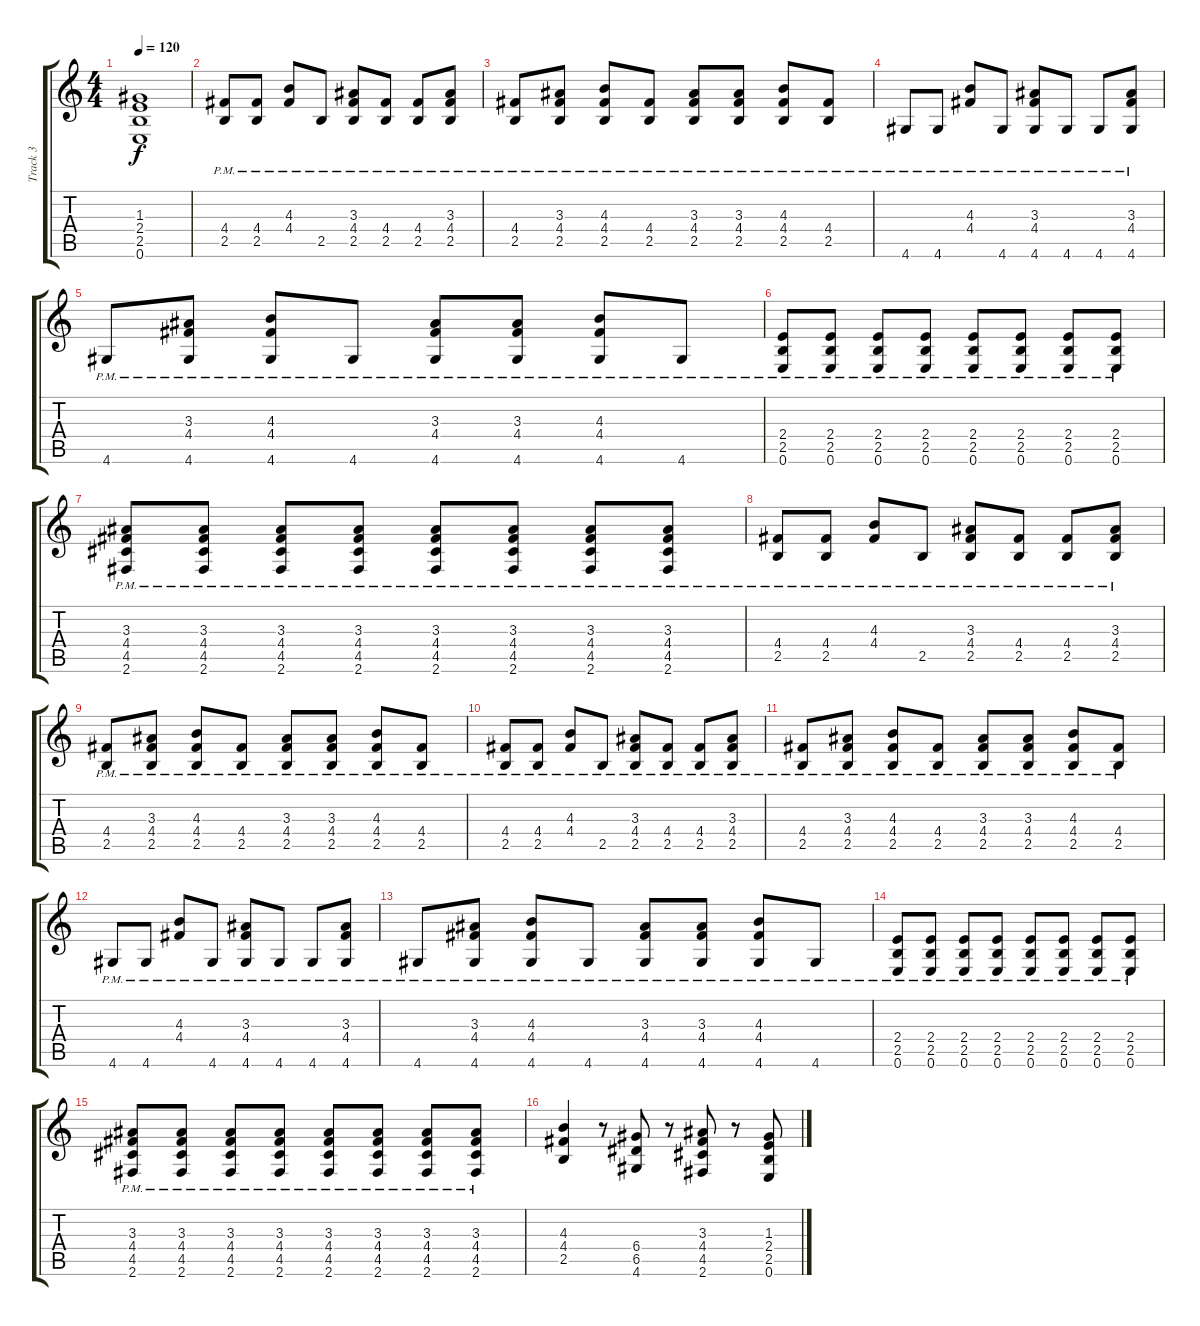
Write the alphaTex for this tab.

\track ("Track 3" "Track 3") {instrument electricguitarclean}
\staff {score tabs}
\tuning (E4 B3 G3 D3 A2 E2) {hide}
\ts (4 4)
\tempo 120
\clef g2
\ks c
(1.3 2.4 2.5 0.6).1{dy f} |
(4.4{pm} 2.5{pm}).8 (4.4{pm} 2.5{pm}).8 (4.3{pm} 4.4{pm}).8 2.5{pm}.8 (3.3{pm} 4.4{pm} 2.5{pm}).8 (4.4{pm} 2.5{pm}).8 (4.4{pm} 2.5{pm}).8 (3.3{pm} 4.4{pm} 2.5{pm}).8 |
(4.4{pm} 2.5{pm}).8 (3.3{pm} 4.4{pm} 2.5{pm}).8 (4.3{pm} 4.4{pm} 2.5{pm}).8 (4.4{pm} 2.5{pm}).8 (3.3{pm} 4.4{pm} 2.5{pm}).8 (3.3{pm} 4.4{pm} 2.5{pm}).8 (4.3{pm} 4.4{pm} 2.5{pm}).8 (4.4{pm} 2.5{pm}).8 |
4.6{pm}.8 4.6{pm}.8 (4.3{pm} 4.4{pm}).8 4.6{pm}.8 (3.3{pm} 4.4{pm} 4.6{pm}).8 4.6{pm}.8 4.6{pm}.8 (3.3{pm} 4.4{pm} 4.6{pm}).8 |
4.6{pm}.8 (3.3{pm} 4.4{pm} 4.6{pm}).8 (4.3{pm} 4.4{pm} 4.6{pm}).8 4.6{pm}.8 (3.3{pm} 4.4{pm} 4.6{pm}).8 (3.3{pm} 4.4{pm} 4.6{pm}).8 (4.3{pm} 4.4{pm} 4.6{pm}).8 4.6{pm}.8 |
(2.4{pm} 2.5{pm} 0.6{pm}).8 (2.4{pm} 2.5{pm} 0.6{pm}).8 (2.4{pm} 2.5{pm} 0.6{pm}).8 (2.4{pm} 2.5{pm} 0.6{pm}).8 (2.4{pm} 2.5{pm} 0.6{pm}).8 (2.4{pm} 2.5{pm} 0.6{pm}).8 (2.4{pm} 2.5{pm} 0.6{pm}).8 (2.4{pm} 2.5{pm} 0.6{pm}).8 |
(3.3{pm} 4.4{pm} 4.5{pm} 2.6{pm}).8 (3.3{pm} 4.4{pm} 4.5{pm} 2.6{pm}).8 (3.3{pm} 4.4{pm} 4.5{pm} 2.6{pm}).8 (3.3{pm} 4.4{pm} 4.5{pm} 2.6{pm}).8 (3.3{pm} 4.4{pm} 4.5{pm} 2.6{pm}).8 (3.3{pm} 4.4{pm} 4.5{pm} 2.6{pm}).8 (3.3{pm} 4.4{pm} 4.5{pm} 2.6{pm}).8 (3.3{pm} 4.4{pm} 4.5{pm} 2.6{pm}).8 |
(4.4{pm} 2.5{pm}).8 (4.4{pm} 2.5{pm}).8 (4.3{pm} 4.4{pm}).8 2.5{pm}.8 (3.3{pm} 4.4{pm} 2.5{pm}).8 (4.4{pm} 2.5{pm}).8 (4.4{pm} 2.5{pm}).8 (3.3{pm} 4.4{pm} 2.5{pm}).8 |
(4.4{pm} 2.5{pm}).8 (3.3{pm} 4.4{pm} 2.5{pm}).8 (4.3{pm} 4.4{pm} 2.5{pm}).8 (4.4{pm} 2.5{pm}).8 (3.3{pm} 4.4{pm} 2.5{pm}).8 (3.3{pm} 4.4{pm} 2.5{pm}).8 (4.3{pm} 4.4{pm} 2.5{pm}).8 (4.4{pm} 2.5{pm}).8 |
(4.4{pm} 2.5{pm}).8 (4.4{pm} 2.5{pm}).8 (4.3{pm} 4.4{pm}).8 2.5{pm}.8 (3.3{pm} 4.4{pm} 2.5{pm}).8 (4.4{pm} 2.5{pm}).8 (4.4{pm} 2.5{pm}).8 (3.3{pm} 4.4{pm} 2.5{pm}).8 |
(4.4{pm} 2.5{pm}).8 (3.3{pm} 4.4{pm} 2.5{pm}).8 (4.3{pm} 4.4{pm} 2.5{pm}).8 (4.4{pm} 2.5{pm}).8 (3.3{pm} 4.4{pm} 2.5{pm}).8 (3.3{pm} 4.4{pm} 2.5{pm}).8 (4.3{pm} 4.4{pm} 2.5{pm}).8 (4.4{pm} 2.5{pm}).8 |
4.6{pm}.8 4.6{pm}.8 (4.3{pm} 4.4{pm}).8 4.6{pm}.8 (3.3{pm} 4.4{pm} 4.6{pm}).8 4.6{pm}.8 4.6{pm}.8 (3.3{pm} 4.4{pm} 4.6{pm}).8 |
4.6{pm}.8 (3.3{pm} 4.4{pm} 4.6{pm}).8 (4.3{pm} 4.4{pm} 4.6{pm}).8 4.6{pm}.8 (3.3{pm} 4.4{pm} 4.6{pm}).8 (3.3{pm} 4.4{pm} 4.6{pm}).8 (4.3{pm} 4.4{pm} 4.6{pm}).8 4.6{pm}.8 |
(2.4{pm} 2.5{pm} 0.6{pm}).8 (2.4{pm} 2.5{pm} 0.6{pm}).8 (2.4{pm} 2.5{pm} 0.6{pm}).8 (2.4{pm} 2.5{pm} 0.6{pm}).8 (2.4{pm} 2.5{pm} 0.6{pm}).8 (2.4{pm} 2.5{pm} 0.6{pm}).8 (2.4{pm} 2.5{pm} 0.6{pm}).8 (2.4{pm} 2.5{pm} 0.6{pm}).8 |
(3.3{pm} 4.4{pm} 4.5{pm} 2.6{pm}).8 (3.3{pm} 4.4{pm} 4.5{pm} 2.6{pm}).8 (3.3{pm} 4.4{pm} 4.5{pm} 2.6{pm}).8 (3.3{pm} 4.4{pm} 4.5{pm} 2.6{pm}).8 (3.3{pm} 4.4{pm} 4.5{pm} 2.6{pm}).8 (3.3{pm} 4.4{pm} 4.5{pm} 2.6{pm}).8 (3.3{pm} 4.4{pm} 4.5{pm} 2.6{pm}).8 (3.3{pm} 4.4{pm} 4.5{pm} 2.6{pm}).8 |
(4.3 4.4 2.5).4 r.8 (6.4 6.5 4.6).8 r.8 (3.3 4.4 4.5 2.6).8 r.8 (1.3 2.4 2.5 0.6).8
